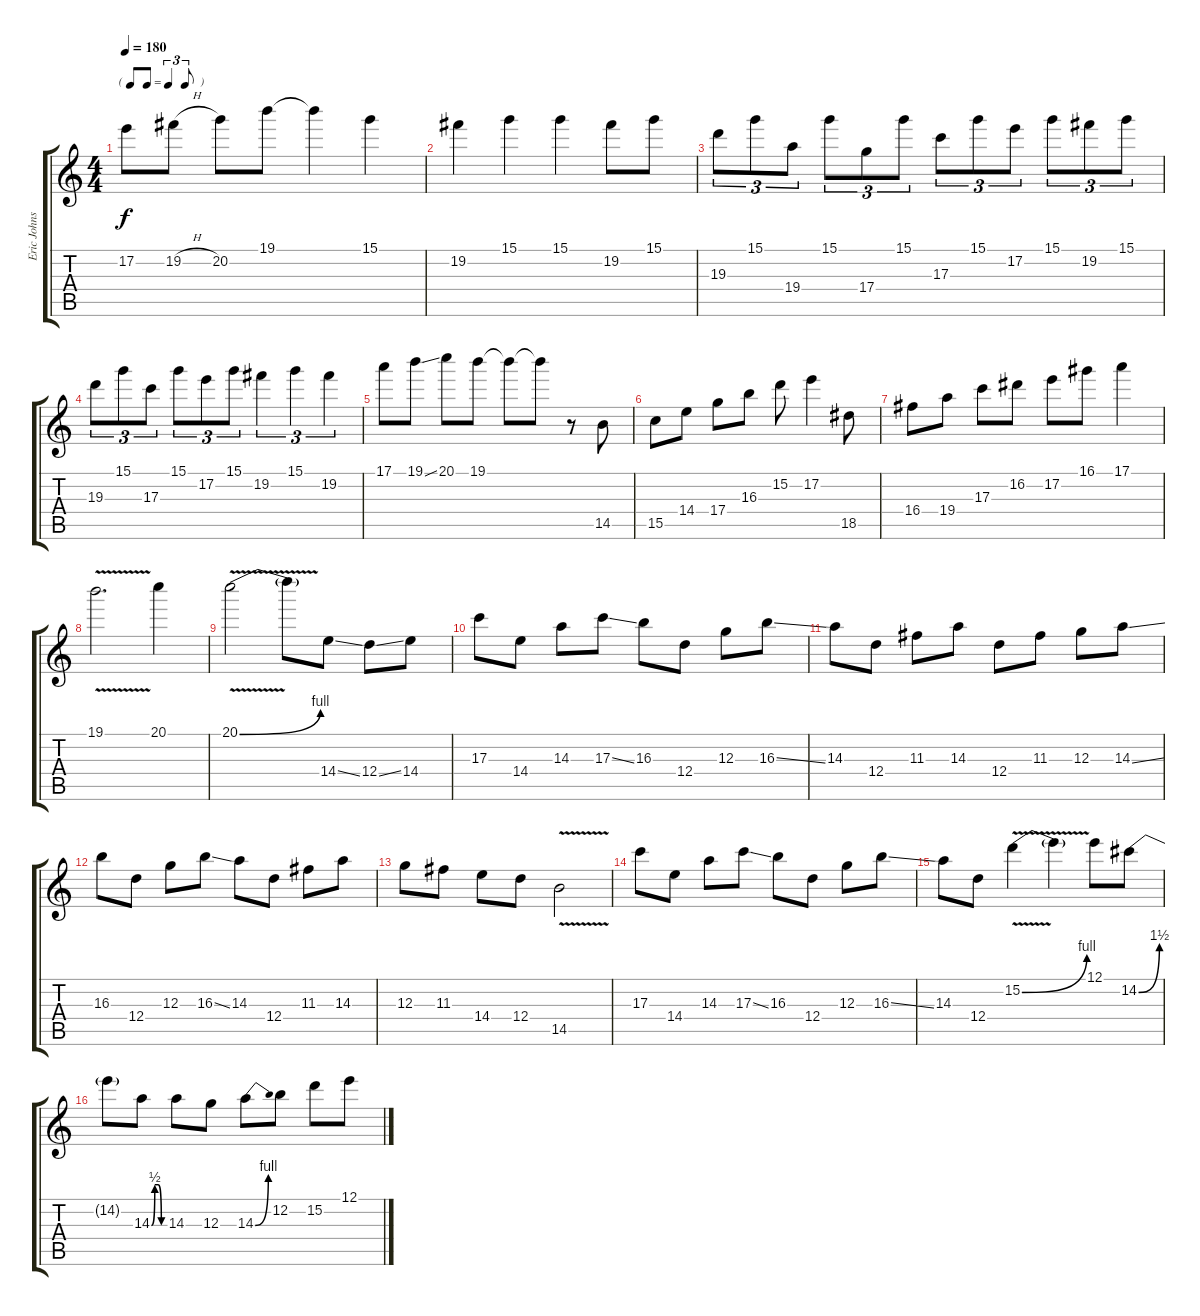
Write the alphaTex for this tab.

\track ("Eric Johnson" "Eric Johns") {instrument distortionguitar}
\staff {score tabs}
\tuning (E4 B3 G3 D3 A2 E2) {hide}
\ts (4 4)
\tf triplet8th
\tempo 180
\clef g2
\ks c
17.2.8{dy f} 19.2{h}.8 20.2.8 19.1.8 19.1{t}.4 15.1.4 |
19.2.4 15.1.4 15.1.4 19.2.8 15.1.8 |
19.3.8{tu (3 2)} 15.1.8{tu (3 2)} 19.4.8{tu (3 2)} 15.1.8{tu (3 2)} 17.4.8{tu (3 2)} 15.1.8{tu (3 2)} 17.3.8{tu (3 2)} 15.1.8{tu (3 2)} 17.2.8{tu (3 2)} 15.1.8{tu (3 2)} 19.2.8{tu (3 2)} 15.1.8{tu (3 2)} |
19.3.8{tu (3 2)} 15.1.8{tu (3 2)} 17.3.8{tu (3 2)} 15.1.8{tu (3 2)} 17.2.8{tu (3 2)} 15.1.8{tu (3 2)} 19.2.4{tu (3 2)} 15.1.4{tu (3 2)} 19.2.4{tu (3 2)} |
17.1.8 19.1{ss}.8 20.1.8 19.1.8 19.1{t}.8 19.1{t}.8 r.8 14.5.8 |
15.5.8 14.4.8 17.4.8 16.3.8 15.2.8 17.2.4 18.5.8 |
16.4.8 19.4.8 17.3.8 16.2.8 17.2.8 16.1.8 17.1.4 |
19.1{v}.2{d} 20.1.4 |
20.1{be (bend 0 0 60 4) v}.2 20.1{t}.8 14.4{ss}.8 12.4{ss}.8 14.4.8 |
17.3.8 14.4.8 14.3.8 17.3{ss}.8 16.3.8 12.4.8 12.3.8 16.3{ss}.8 |
14.3.8 12.4.8 11.3.8 14.3.8 12.4.8 11.3.8 12.3.8 14.3{ss}.8 |
16.3.8 12.4.8 12.3.8 16.3{ss}.8 14.3.8 12.4.8 11.3.8 14.3.8 |
12.3.8 11.3.8 14.4.8 12.4.8 14.5{v}.2 |
17.3.8 14.4.8 14.3.8 17.3{ss}.8 16.3.8 12.4.8 12.3.8 16.3{ss}.8 |
14.3.8 12.4.8 15.2{be (bend 0 0 60 4) v}.4 15.2{t}.4 12.1.8 14.2{be (bend 0 0 60 6)}.8 |
14.2{t}.8 14.3{be (custom 0 0 15 2 30 2 45 0 60 0)}.8 14.3.8 12.3.8 14.3{be (bend 0 0 60 4)}.8 12.2.8 15.2.8 12.1.8
